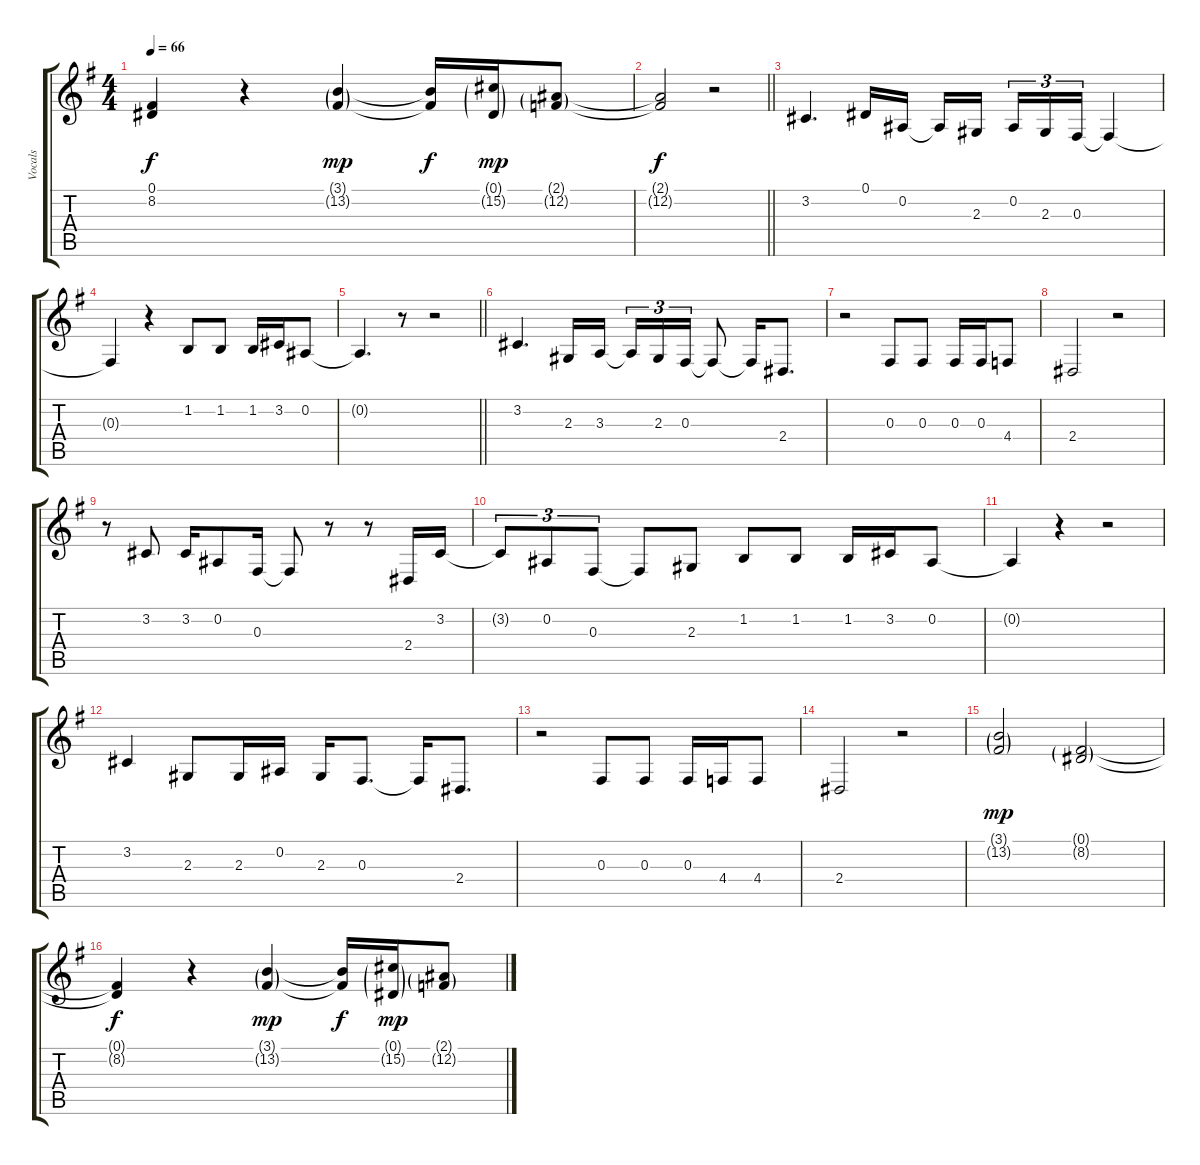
\track ("Vocals" "Vocals") {instrument clarinet}
\staff {score tabs}
\tuning (Eb4 Bb3 Gb3 Db3 Ab2 Eb2) {hide}
\ts (4 4)
\tempo 66
\clef g2
\ks eminor
(0.1{t} 8.2{t}).4{dy f} r.4 (3.1{g} 13.2{g}).4{dy mp} (3.1{t} 13.2{t}).16{dy f} (0.1{g} 15.2{g}).16{dy mp} (2.1{g} 12.2{g}).8 |
\barLineRight lightlight
(2.1{t} 12.2{t}).2{dy f} r.2 |
3.2.4{d} 0.1.16 0.2.16 0.2{t}.16 2.3.16{beam splitsecondary} 0.2.16{tu (3 2)} 2.3.16{tu (3 2)} 0.3.16{tu (3 2)} 0.3{t}.4 |
0.3{t}.4 r.4 1.2.8 1.2.8 1.2.16 3.2.16 0.2.8 |
\barLineRight lightlight
0.2{t}.4{d} r.8 r.2 |
3.2.4{d} 2.3.16 3.3.16 3.3{t}.16{tu (3 2)} 2.3.16{tu (3 2)} 0.3.16{tu (3 2)} 0.3{t}.8 0.3{t}.16 2.4.8{d} |
r.2 0.3.8 0.3.8 0.3.16 0.3.16 4.4.8 |
2.4.2 r.2 |
r.8 3.2.8 3.2.16 0.2.8 0.3.16 0.3{t}.8 r.8 r.8 2.4.16 3.2.16 |
3.2{t}.8{tu (3 2)} 0.2.8{tu (3 2)} 0.3.8{tu (3 2)} 0.3{t}.8 2.3.8 1.2.8 1.2.8 1.2.16 3.2.16 0.2.8 |
0.2{t}.4 r.4 r.2 |
3.2.4 2.3.8 2.3.16 0.2.16 2.3.16 0.3.8{d} 0.3{t}.16 2.4.8{d} |
r.2 0.3.8 0.3.8 0.3.16 4.4.16 4.4.8 |
2.4.2 r.2 |
(3.1{g} 13.2{g}).2{dy mp} (0.1{g} 8.2{g}).2 |
(0.1{t} 8.2{t}).4{dy f} r.4 (3.1{g} 13.2{g}).4{dy mp} (3.1{t} 13.2{t}).16{dy f} (0.1{g} 15.2{g}).16{dy mp} (2.1{g} 12.2{g}).8
